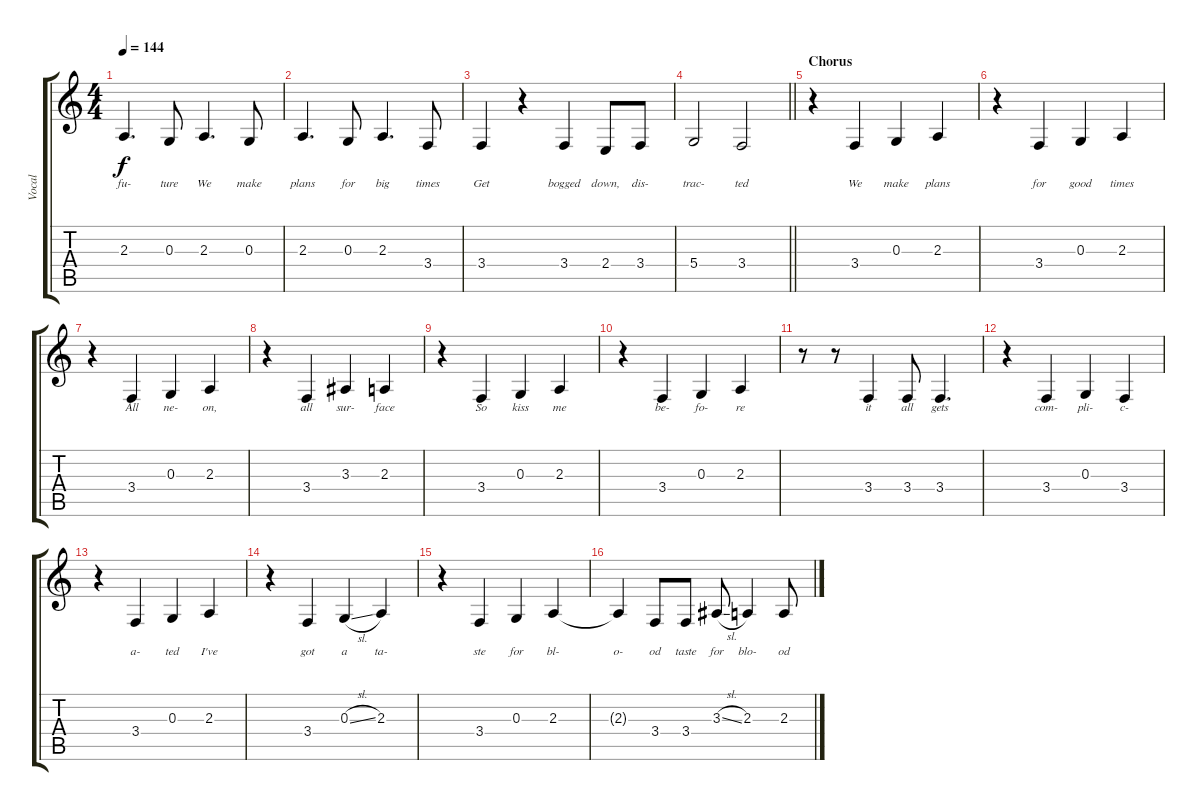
\track ("Vocal" "Vocal") {instrument clarinet}
\staff {score tabs}
\tuning (E4 B3 G3 D3 A2 E2) {hide}
\ts (4 4)
\tempo 144
\clef g2
\ks c
2.3.4{d lyrics (0 "fu-") lyrics (1 "") lyrics (2 "") lyrics (3 "") lyrics (4 "") dy f} 0.3.8{lyrics (0 "ture") lyrics (1 "") lyrics (2 "") lyrics (3 "") lyrics (4 "")} 2.3.4{d lyrics (0 "We") lyrics (1 "") lyrics (2 "") lyrics (3 "") lyrics (4 "")} 0.3.8{lyrics (0 "make") lyrics (1 "") lyrics (2 "") lyrics (3 "") lyrics (4 "")} |
2.3.4{d lyrics (0 "plans") lyrics (1 "") lyrics (2 "") lyrics (3 "") lyrics (4 "")} 0.3.8{lyrics (0 "for") lyrics (1 "") lyrics (2 "") lyrics (3 "") lyrics (4 "")} 2.3.4{d lyrics (0 "big") lyrics (1 "") lyrics (2 "") lyrics (3 "") lyrics (4 "")} 3.4.8{lyrics (0 "times") lyrics (1 "") lyrics (2 "") lyrics (3 "") lyrics (4 "")} |
3.4.4{lyrics (0 "Get") lyrics (1 "") lyrics (2 "") lyrics (3 "") lyrics (4 "")} r.4 3.4.4{lyrics (0 "bogged") lyrics (1 "") lyrics (2 "") lyrics (3 "") lyrics (4 "")} 2.4.8{lyrics (0 "down,") lyrics (1 "") lyrics (2 "") lyrics (3 "") lyrics (4 "")} 3.4.8{lyrics (0 "dis-") lyrics (1 "") lyrics (2 "") lyrics (3 "") lyrics (4 "")} |
\barLineRight lightlight
5.4.2{lyrics (0 "trac-") lyrics (1 "") lyrics (2 "") lyrics (3 "") lyrics (4 "")} 3.4.2{lyrics (0 "ted") lyrics (1 "") lyrics (2 "") lyrics (3 "") lyrics (4 "")} |
\section ("" "Chorus")
r.4 3.4.4{lyrics (0 "We") lyrics (1 "") lyrics (2 "") lyrics (3 "") lyrics (4 "")} 0.3.4{lyrics (0 "make") lyrics (1 "") lyrics (2 "") lyrics (3 "") lyrics (4 "")} 2.3.4{lyrics (0 "plans") lyrics (1 "") lyrics (2 "") lyrics (3 "") lyrics (4 "")} |
r.4 3.4.4{lyrics (0 "for") lyrics (1 "") lyrics (2 "") lyrics (3 "") lyrics (4 "")} 0.3.4{lyrics (0 "good") lyrics (1 "") lyrics (2 "") lyrics (3 "") lyrics (4 "")} 2.3.4{lyrics (0 "times") lyrics (1 "") lyrics (2 "") lyrics (3 "") lyrics (4 "")} |
r.4 3.4.4{lyrics (0 "All") lyrics (1 "") lyrics (2 "") lyrics (3 "") lyrics (4 "")} 0.3.4{lyrics (0 "ne-") lyrics (1 "") lyrics (2 "") lyrics (3 "") lyrics (4 "")} 2.3.4{lyrics (0 "on,") lyrics (1 "") lyrics (2 "") lyrics (3 "") lyrics (4 "")} |
r.4 3.4.4{lyrics (0 "all") lyrics (1 "") lyrics (2 "") lyrics (3 "") lyrics (4 "")} 3.3.4{lyrics (0 "sur-") lyrics (1 "") lyrics (2 "") lyrics (3 "") lyrics (4 "")} 2.3.4{lyrics (0 "face") lyrics (1 "") lyrics (2 "") lyrics (3 "") lyrics (4 "")} |
r.4 3.4.4{lyrics (0 "So") lyrics (1 "") lyrics (2 "") lyrics (3 "") lyrics (4 "")} 0.3.4{lyrics (0 "kiss") lyrics (1 "") lyrics (2 "") lyrics (3 "") lyrics (4 "")} 2.3.4{lyrics (0 "me") lyrics (1 "") lyrics (2 "") lyrics (3 "") lyrics (4 "")} |
r.4 3.4.4{lyrics (0 "be-") lyrics (1 "") lyrics (2 "") lyrics (3 "") lyrics (4 "")} 0.3.4{lyrics (0 "fo-") lyrics (1 "") lyrics (2 "") lyrics (3 "") lyrics (4 "")} 2.3.4{lyrics (0 "re") lyrics (1 "") lyrics (2 "") lyrics (3 "") lyrics (4 "")} |
r.8 r.8 3.4.4{lyrics (0 "it") lyrics (1 "") lyrics (2 "") lyrics (3 "") lyrics (4 "")} 3.4.8{lyrics (0 "all") lyrics (1 "") lyrics (2 "") lyrics (3 "") lyrics (4 "")} 3.4.4{d lyrics (0 "gets") lyrics (1 "") lyrics (2 "") lyrics (3 "") lyrics (4 "")} |
r.4 3.4.4{lyrics (0 "com-") lyrics (1 "") lyrics (2 "") lyrics (3 "") lyrics (4 "")} 0.3.4{lyrics (0 "pli-") lyrics (1 "") lyrics (2 "") lyrics (3 "") lyrics (4 "")} 3.4.4{lyrics (0 "c-") lyrics (1 "") lyrics (2 "") lyrics (3 "") lyrics (4 "")} |
r.4 3.4.4{lyrics (0 "a-") lyrics (1 "") lyrics (2 "") lyrics (3 "") lyrics (4 "")} 0.3.4{lyrics (0 "ted") lyrics (1 "") lyrics (2 "") lyrics (3 "") lyrics (4 "")} 2.3.4{lyrics (0 "I've") lyrics (1 "") lyrics (2 "") lyrics (3 "") lyrics (4 "")} |
r.4 3.4.4{lyrics (0 "got") lyrics (1 "") lyrics (2 "") lyrics (3 "") lyrics (4 "")} 0.3{sl}.4{lyrics (0 "a") lyrics (1 "") lyrics (2 "") lyrics (3 "") lyrics (4 "")} 2.3.4{lyrics (0 "ta-") lyrics (1 "") lyrics (2 "") lyrics (3 "") lyrics (4 "")} |
r.4 3.4.4{lyrics (0 "ste") lyrics (1 "") lyrics (2 "") lyrics (3 "") lyrics (4 "")} 0.3.4{lyrics (0 "for") lyrics (1 "") lyrics (2 "") lyrics (3 "") lyrics (4 "")} 2.3.4{lyrics (0 "bl-") lyrics (1 "") lyrics (2 "") lyrics (3 "") lyrics (4 "")} |
2.3{t}.4{lyrics (0 "o-") lyrics (1 "") lyrics (2 "") lyrics (3 "") lyrics (4 "")} 3.4.8{lyrics (0 "od") lyrics (1 "") lyrics (2 "") lyrics (3 "") lyrics (4 "")} 3.4.8{lyrics (0 "taste") lyrics (1 "") lyrics (2 "") lyrics (3 "") lyrics (4 "")} 3.3{sl}.8{lyrics (0 "for") lyrics (1 "") lyrics (2 "") lyrics (3 "") lyrics (4 "")} 2.3.4{lyrics (0 "blo-") lyrics (1 "") lyrics (2 "") lyrics (3 "") lyrics (4 "")} 2.3.8{lyrics (0 "od") lyrics (1 "") lyrics (2 "") lyrics (3 "") lyrics (4 "")}
